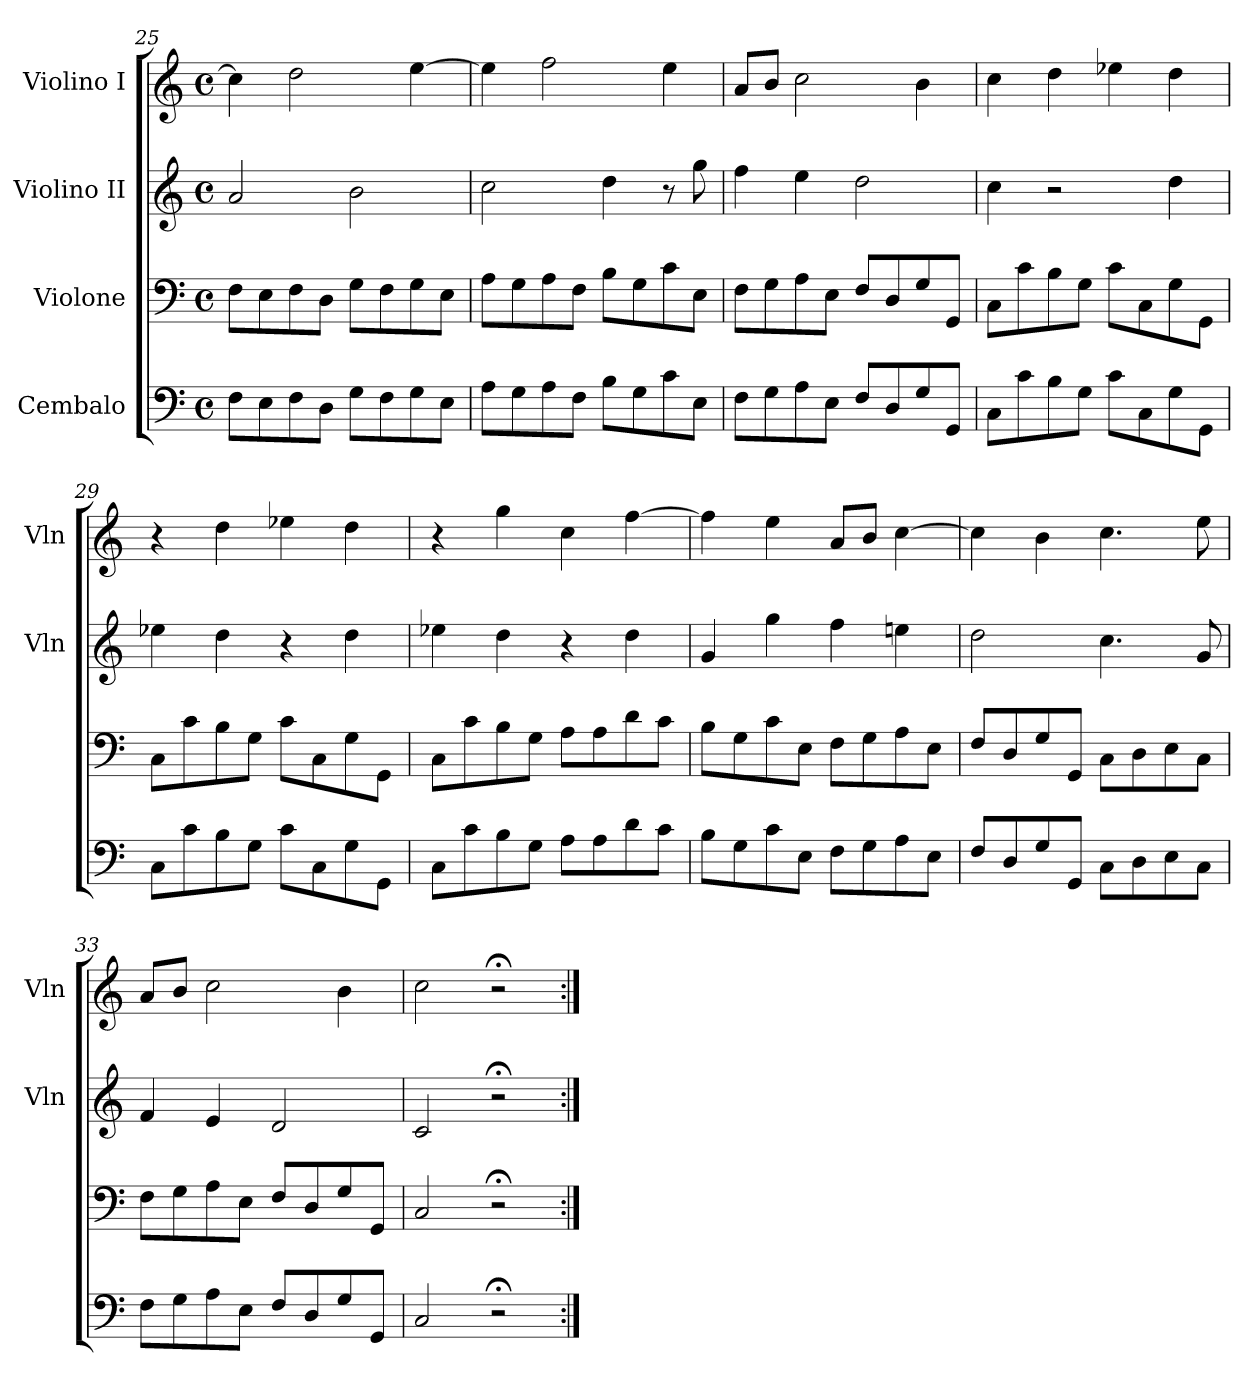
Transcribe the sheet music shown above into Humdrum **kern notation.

**kern	**kern	**kern	**kern
*part4	*part3	*part2	*part1
*staff4	*staff3	*staff2	*staff1
*I"Cembalo	*I"Violone	*I"Violino II	*I"Violino I
*	*	*I'Vln	*I'Vln
*clefF4	*clefF4	*clefG2	*clefG2
*k[]	*k[]	*k[]	*k[]
*M4/4	*M4/4	*M4/4	*M4/4
*met(c)	*met(c)	*met(c)	*met(c)
=25	=25	=25	=25
8FL	8FL	2a	4cc]
8E	8E	.	.
8F	8F	.	2dd
8DJ	8DJ	.	.
8GL	8GL	2b	.
8F	8F	.	.
8G	8G	.	[4ee
8EJ	8EJ	.	.
=26	=26	=26	=26
8AL	8AL	2cc	4ee]
8G	8G	.	.
8A	8A	.	2ff
8FJ	8FJ	.	.
8BL	8BL	4dd	.
8G	8G	.	.
8c	8c	8r	4ee
8EJ	8EJ	8gg	.
=27	=27	=27	=27
8FL	8FL	4ff	8aL
8G	8G	.	8bJ
8A	8A	4ee	2cc
8EJ	8EJ	.	.
8FL	8FL	2dd	.
8D	8D	.	.
8G	8G	.	4b
8GGJ	8GGJ	.	.
=28	=28	=28	=28
8CL	8CL	4cc	4cc
8c	8c	.	.
8B	8B	2r	4dd
8GJ	8GJ	.	.
8cL	8cL	.	4ee-X
8C	8C	.	.
8G	8G	4dd	4dd
8GGJ	8GGJ	.	.
=29	=29	=29	=29
8CL	8CL	4ee-X	4r
8c	8c	.	.
8B	8B	4dd	4dd
8GJ	8GJ	.	.
8cL	8cL	4r	4ee-X
8C	8C	.	.
8G	8G	4dd	4dd
8GGJ	8GGJ	.	.
=30	=30	=30	=30
8CL	8CL	4ee-X	4r
8c	8c	.	.
8B	8B	4dd	4gg
8GJ	8GJ	.	.
8AL	8AL	4r	4cc
8A	8A	.	.
8d	8d	4dd	[4ff
8cJ	8cJ	.	.
=31	=31	=31	=31
8BL	8BL	4g	4ff]
8G	8G	.	.
8c	8c	4gg	4ee
8EJ	8EJ	.	.
8FL	8FL	4ff	8aL
8G	8G	.	8bJ
8A	8A	4een	[4cc
8EJ	8EJ	.	.
=32	=32	=32	=32
8FL	8FL	2dd	4cc]
8D	8D	.	.
8G	8G	.	4b
8GGJ	8GGJ	.	.
8CL	8CL	4.cc	4.cc
8D	8D	.	.
8E	8E	.	.
8CJ	8CJ	8g	8ee
=33	=33	=33	=33
8FL	8FL	4f	8aL
8G	8G	.	8bJ
8A	8A	4e	2cc
8EJ	8EJ	.	.
8FL	8FL	2d	.
8D	8D	.	.
8G	8G	.	4b
8GGJ	8GGJ	.	.
=34	=34	=34	=34
2C	2C	2c	2cc
2r;<	2r;<	2r;<	2r;<
=:|!	=:|!	=:|!	=:|!
*-	*-	*-	*-
